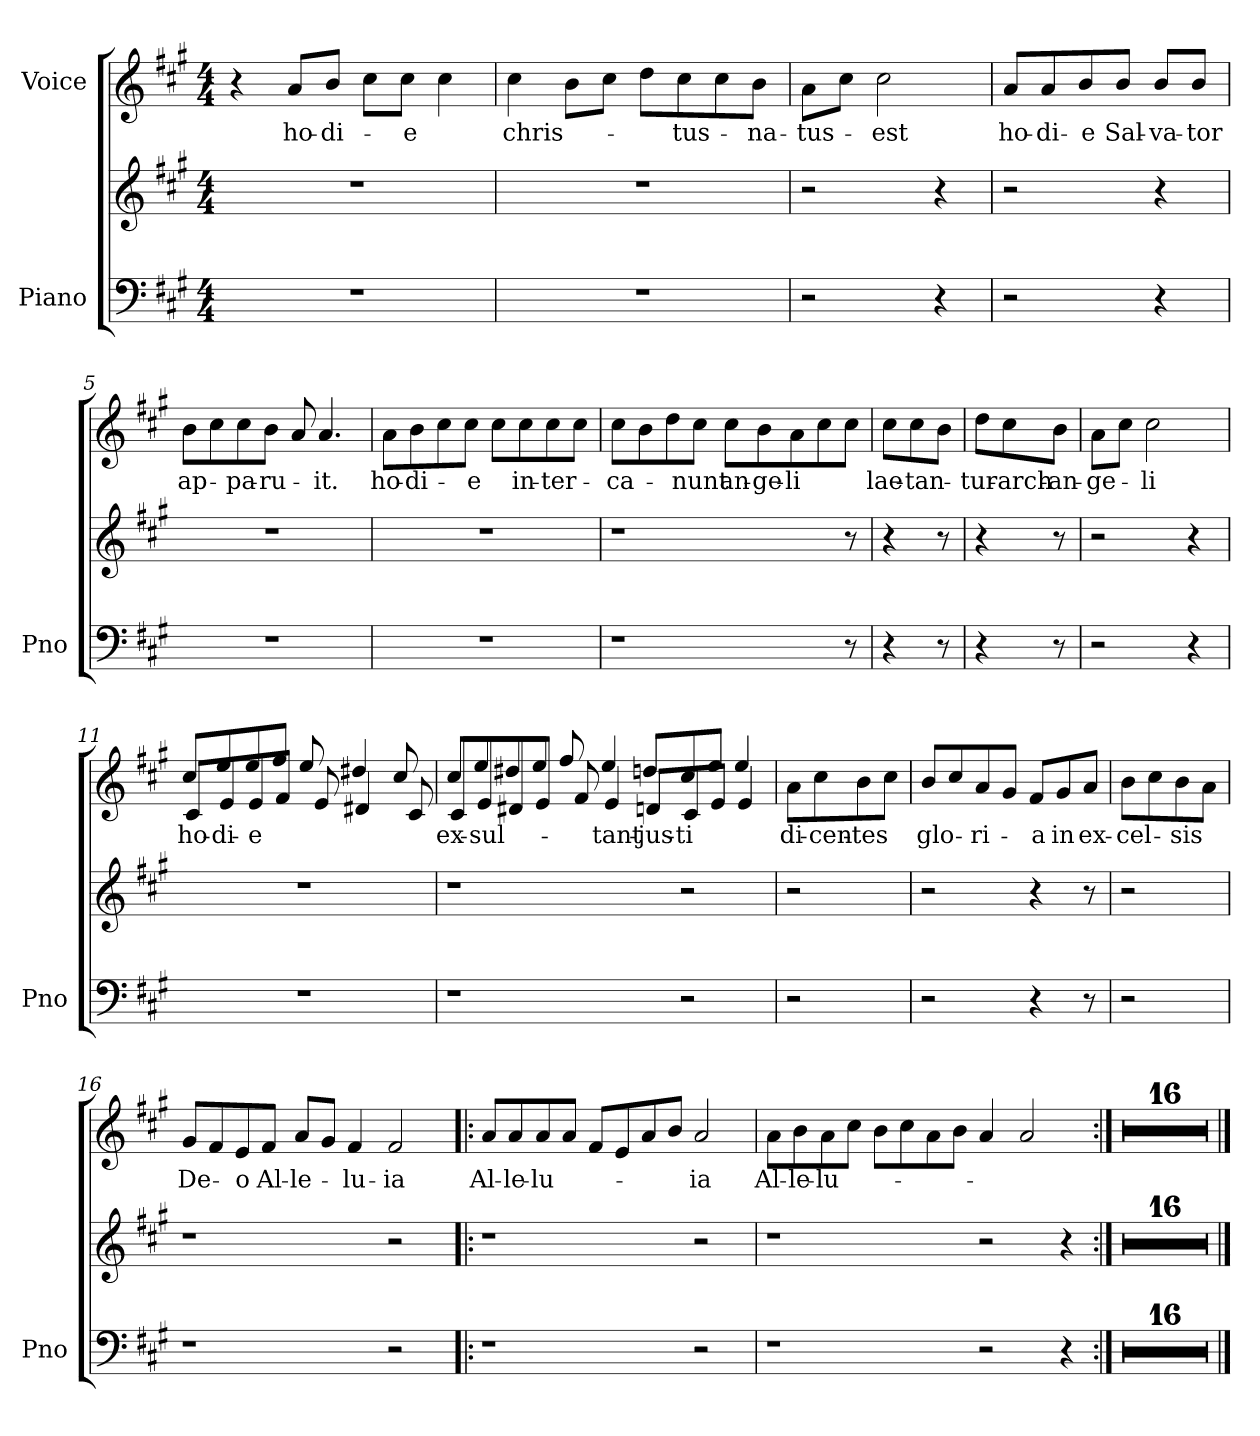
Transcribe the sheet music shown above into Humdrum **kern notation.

**kern	**kern	**kern	**text
*part2	*part2	*part1	*part1
*staff3	*staff2	*staff1	*staff1
*I"Piano	*	*I"Voice	*
*I'Pno	*	*	*
*clefF4	*clefG2	*clefG2	*
*k[f#c#g#]	*k[f#c#g#]	*k[f#c#g#]	*
*M4/4	*M4/4	*M4/4	*
=1	=1	=1	=1
1r	1r	4r	.
.	.	8a/L	ho-
.	.	8b/J	-di-
.	.	8cc#\L	.
.	.	8cc#\J	-e
.	.	4cc#\	.
=2	=2	=2	=2
1r	1r	4cc#\	chris-
.	.	8b\L	.
.	.	8cc#\J	.
.	.	8dd\L	.
.	.	8cc#\	tus-
.	.	8cc#\	.
.	.	8b\J	-na-
=3	=3	=3	=3
2r	2r	8a\L	-tus-
.	.	8cc#\J	.
.	.	2cc#\	est
4r	4r	.	.
=4	=4	=4	=4
2r	2r	8a/L	ho-
.	.	8a/	-di-
.	.	8b/	-e
.	.	8b/J	Sal-
4r	4r	8b/L	-va-
.	.	8b/J	-tor
=5	=5	=5	=5
1r	1r	8b\L	ap-
.	.	8cc#\	.
.	.	8cc#\	-pa-
.	.	8b\J	-ru-
.	.	8a/	.
.	.	4.a/	-it.
!!LO:LB:g=z
=6	=6	=6	=6
1r	1r	8a\L	ho-
.	.	8b\	-di-
.	.	8cc#\	.
.	.	8cc#\J	-e
.	.	8cc#\L	.
.	.	8cc#\	in-
.	.	8cc#\	-ter-
.	.	8cc#\J	.
=7	=7	=7	=7
1r	1r	8cc#\L	ca-
.	.	8b\	.
.	.	8dd\	.
.	.	8cc#\J	nunt
.	.	8cc#\L	an-
.	.	8b\	-ge-
.	.	8a\	-li
.	.	8cc#\	.
8r	8r	8cc#\J	.
=8	=8	=8	=8
4r	4r	8cc#\L	lae-
.	.	8cc#\	-tan-
8r	8r	8b\J	.
=9	=9	=9	=9
4r	4r	8dd\L	-tur-
.	.	8cc#\	-arch-
8r	8r	8b\J	-an-
=10	=10	=10	=10
2r	2r	8a\L	-ge-
.	.	8cc#\J	.
.	.	2cc#\	-li
4r	4r	.	.
!!LO:LB:g=z
=11	=11	=11	=11
*	*	*^	*
1r	1r	8cc#/L	8c#/L	ho-
.	.	8ee/	8e/	-di-
.	.	8ee/	8e/	-e
.	.	8ff#/J	8f#/J	.
.	.	8ee/	8e/	.
.	.	4dd#X/	4d#X/	.
.	.	8cc#/	8c#/	.
=12	=12	=12	=12	=12
1r	1r	8cc#/L	8c#/L	ex-
.	.	8ee/	8e/	-sul-
.	.	8dd#X/	8d#X/	.
.	.	8ee/J	8e/J	.
.	.	8ff#/	8f#/	.
.	.	4ee/	4e/	-tant-
.	.	8ddn/L	8dn/L	jus-
2r	2r	8cc#/	8c#/	-ti
.	.	8ee/J	8e/J	.
.	.	4ee/	4e/	.
*	*	*v	*v	*
=13	=13	=13	=13
2r	2r	8a\L	di-
.	.	8cc#\	-cen-
.	.	8b\	-tes
.	.	8cc#\J	.
=14	=14	=14	=14
2r	2r	8b/L	glo-
.	.	8cc#/	.
.	.	8a/	-ri-
.	.	8g#/J	.
4r	4r	8f#/L	-a
.	.	8g#/	in
8r	8r	8a/J	ex-
!!LO:PB:g=z
=15	=15	=15	=15
2r	2r	8b\L	-cel-
.	.	8cc#\	.
.	.	8b\	-sis
.	.	8a\J	.
=16	=16	=16	=16
1r	1r	8g#/L	De-
.	.	8f#/	.
.	.	8e/	-o
.	.	8f#/J	Al-
.	.	8a/L	-le-
.	.	8g#/J	.
.	.	4f#/	-lu-
2r	2r	2f#/	-ia
=17!|:	=17!|:	=17!|:	=17!|:
1r	1r	8a/L	Al-
.	.	8a/	-le-
.	.	8a/	-lu-
.	.	8a/J	.
.	.	8f#/L	.
.	.	8e/	.
.	.	8a/	.
.	.	8b/J	.
2r	2r	2a/	-ia
=18	=18	=18	=18
1r	1r	8a\L	Al-
.	.	8b\	-le-
.	.	8a\	-lu-
.	.	8cc#\J	.
.	.	8b\L	.
.	.	8cc#\	.
.	.	8a\	.
.	.	8b\J	.
2r	2r	4a/	.
.	.	2a/	.
4r	4r	.	.
=19:|!	=19:|!	=19:|!	=19:|!
1r	1r	1r	.
=20	=20	=20	=20
1r	1r	1r	.
!!LO:LB:g=z
=21	=21	=21	=21
1r	1r	1r	.
=22	=22	=22	=22
1r	1r	1r	.
=23	=23	=23	=23
1r	1r	1r	.
=24	=24	=24	=24
1r	1r	1r	.
=25	=25	=25	=25
1r	1r	1r	.
=26	=26	=26	=26
1r	1r	1r	.
=27	=27	=27	=27
1r	1r	1r	.
=28	=28	=28	=28
1r	1r	1r	.
=29	=29	=29	=29
1r	1r	1r	.
=30	=30	=30	=30
1r	1r	1r	.
=31	=31	=31	=31
1r	1r	1r	.
=32	=32	=32	=32
1r	1r	1r	.
=33	=33	=33	=33
1r	1r	1r	.
=34	=34	=34	=34
1r	1r	1r	.
==	==	==	==
*-	*-	*-	*-
